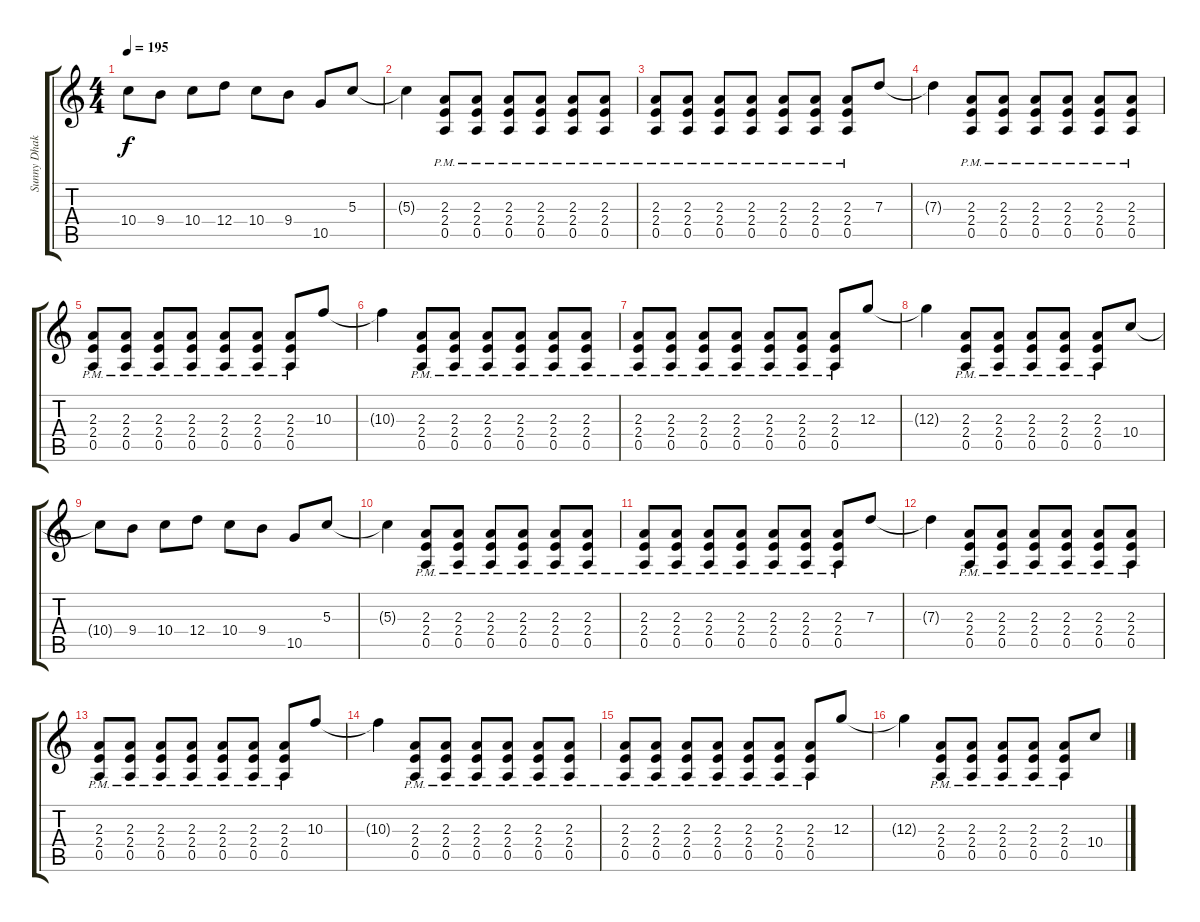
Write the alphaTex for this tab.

\track ("Sunny Dhak" "Sunny Dhak") {instrument distortionguitar}
\staff {score tabs}
\tuning (E4 B3 G3 D3 A2 E2) {hide}
\ts (4 4)
\tempo 195
\clef g2
\ks c
10.4{t}.8{dy f} 9.4.8 10.4.8 12.4.8 10.4.8 9.4.8 10.5.8 5.3.8 |
5.3{t}.4 (2.3{pm} 2.4{pm} 0.5{pm}).8 (2.3{pm} 2.4{pm} 0.5{pm}).8 (2.3{pm} 2.4{pm} 0.5{pm}).8 (2.3{pm} 2.4{pm} 0.5{pm}).8 (2.3{pm} 2.4{pm} 0.5{pm}).8 (2.3{pm} 2.4{pm} 0.5{pm}).8 |
(2.3{pm} 2.4{pm} 0.5{pm}).8 (2.3{pm} 2.4{pm} 0.5{pm}).8 (2.3{pm} 2.4{pm} 0.5{pm}).8 (2.3{pm} 2.4{pm} 0.5{pm}).8 (2.3{pm} 2.4{pm} 0.5{pm}).8 (2.3{pm} 2.4{pm} 0.5{pm}).8 (2.3{pm} 2.4{pm} 0.5{pm}).8 7.3.8 |
7.3{t}.4 (2.3{pm} 2.4{pm} 0.5{pm}).8 (2.3{pm} 2.4{pm} 0.5{pm}).8 (2.3{pm} 2.4{pm} 0.5{pm}).8 (2.3{pm} 2.4{pm} 0.5{pm}).8 (2.3{pm} 2.4{pm} 0.5{pm}).8 (2.3{pm} 2.4{pm} 0.5{pm}).8 |
(2.3{pm} 2.4{pm} 0.5{pm}).8 (2.3{pm} 2.4{pm} 0.5{pm}).8 (2.3{pm} 2.4{pm} 0.5{pm}).8 (2.3{pm} 2.4{pm} 0.5{pm}).8 (2.3{pm} 2.4{pm} 0.5{pm}).8 (2.3{pm} 2.4{pm} 0.5{pm}).8 (2.3{pm} 2.4{pm} 0.5{pm}).8 10.3.8 |
10.3{t}.4 (2.3{pm} 2.4{pm} 0.5{pm}).8 (2.3{pm} 2.4{pm} 0.5{pm}).8 (2.3{pm} 2.4{pm} 0.5{pm}).8 (2.3{pm} 2.4{pm} 0.5{pm}).8 (2.3{pm} 2.4{pm} 0.5{pm}).8 (2.3{pm} 2.4{pm} 0.5{pm}).8 |
(2.3{pm} 2.4{pm} 0.5{pm}).8 (2.3{pm} 2.4{pm} 0.5{pm}).8 (2.3{pm} 2.4{pm} 0.5{pm}).8 (2.3{pm} 2.4{pm} 0.5{pm}).8 (2.3{pm} 2.4{pm} 0.5{pm}).8 (2.3{pm} 2.4{pm} 0.5{pm}).8 (2.3{pm} 2.4{pm} 0.5{pm}).8 12.3.8 |
12.3{t}.4 (2.3{pm} 2.4{pm} 0.5{pm}).8 (2.3{pm} 2.4{pm} 0.5{pm}).8 (2.3{pm} 2.4{pm} 0.5{pm}).8 (2.3{pm} 2.4{pm} 0.5{pm}).8 (2.3{pm} 2.4{pm} 0.5{pm}).8 10.4.8 |
10.4{t}.8 9.4.8 10.4.8 12.4.8 10.4.8 9.4.8 10.5.8 5.3.8 |
5.3{t}.4 (2.3{pm} 2.4{pm} 0.5{pm}).8 (2.3{pm} 2.4{pm} 0.5{pm}).8 (2.3{pm} 2.4{pm} 0.5{pm}).8 (2.3{pm} 2.4{pm} 0.5{pm}).8 (2.3{pm} 2.4{pm} 0.5{pm}).8 (2.3{pm} 2.4{pm} 0.5{pm}).8 |
(2.3{pm} 2.4{pm} 0.5{pm}).8 (2.3{pm} 2.4{pm} 0.5{pm}).8 (2.3{pm} 2.4{pm} 0.5{pm}).8 (2.3{pm} 2.4{pm} 0.5{pm}).8 (2.3{pm} 2.4{pm} 0.5{pm}).8 (2.3{pm} 2.4{pm} 0.5{pm}).8 (2.3{pm} 2.4{pm} 0.5{pm}).8 7.3.8 |
7.3{t}.4 (2.3{pm} 2.4{pm} 0.5{pm}).8 (2.3{pm} 2.4{pm} 0.5{pm}).8 (2.3{pm} 2.4{pm} 0.5{pm}).8 (2.3{pm} 2.4{pm} 0.5{pm}).8 (2.3{pm} 2.4{pm} 0.5{pm}).8 (2.3{pm} 2.4{pm} 0.5{pm}).8 |
(2.3{pm} 2.4{pm} 0.5{pm}).8 (2.3{pm} 2.4{pm} 0.5{pm}).8 (2.3{pm} 2.4{pm} 0.5{pm}).8 (2.3{pm} 2.4{pm} 0.5{pm}).8 (2.3{pm} 2.4{pm} 0.5{pm}).8 (2.3{pm} 2.4{pm} 0.5{pm}).8 (2.3{pm} 2.4{pm} 0.5{pm}).8 10.3.8 |
10.3{t}.4 (2.3{pm} 2.4{pm} 0.5{pm}).8 (2.3{pm} 2.4{pm} 0.5{pm}).8 (2.3{pm} 2.4{pm} 0.5{pm}).8 (2.3{pm} 2.4{pm} 0.5{pm}).8 (2.3{pm} 2.4{pm} 0.5{pm}).8 (2.3{pm} 2.4{pm} 0.5{pm}).8 |
(2.3{pm} 2.4{pm} 0.5{pm}).8 (2.3{pm} 2.4{pm} 0.5{pm}).8 (2.3{pm} 2.4{pm} 0.5{pm}).8 (2.3{pm} 2.4{pm} 0.5{pm}).8 (2.3{pm} 2.4{pm} 0.5{pm}).8 (2.3{pm} 2.4{pm} 0.5{pm}).8 (2.3{pm} 2.4{pm} 0.5{pm}).8 12.3.8 |
12.3{t}.4 (2.3{pm} 2.4{pm} 0.5{pm}).8 (2.3{pm} 2.4{pm} 0.5{pm}).8 (2.3{pm} 2.4{pm} 0.5{pm}).8 (2.3{pm} 2.4{pm} 0.5{pm}).8 (2.3{pm} 2.4{pm} 0.5{pm}).8 10.4.8
